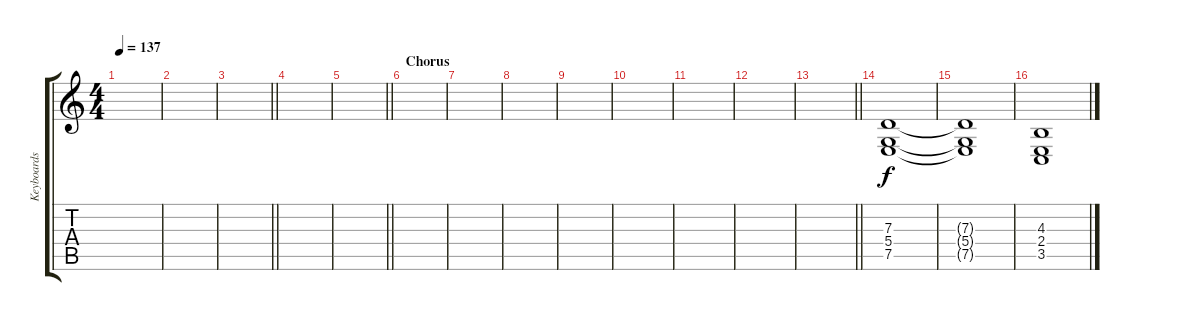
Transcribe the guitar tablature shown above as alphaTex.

\track ("Keyboards" "Keyboards") {instrument pad2warm}
\staff {score tabs}
\tuning (E4 B3 G3 D3 A2 E2) {hide}
\ts (4 4)
\tempo 137
\clef g2
\ks c
|
|
\barLineRight lightlight
|
|
\barLineRight lightlight
|
\section ("" "Chorus")
|
|
|
|
|
|
|
\barLineRight lightlight
|
\section ("" "")
(7.3 5.4 7.5).1 |
(7.3{t} 5.4{t} 7.5{t}).1 |
(4.3 2.4 3.5).1
